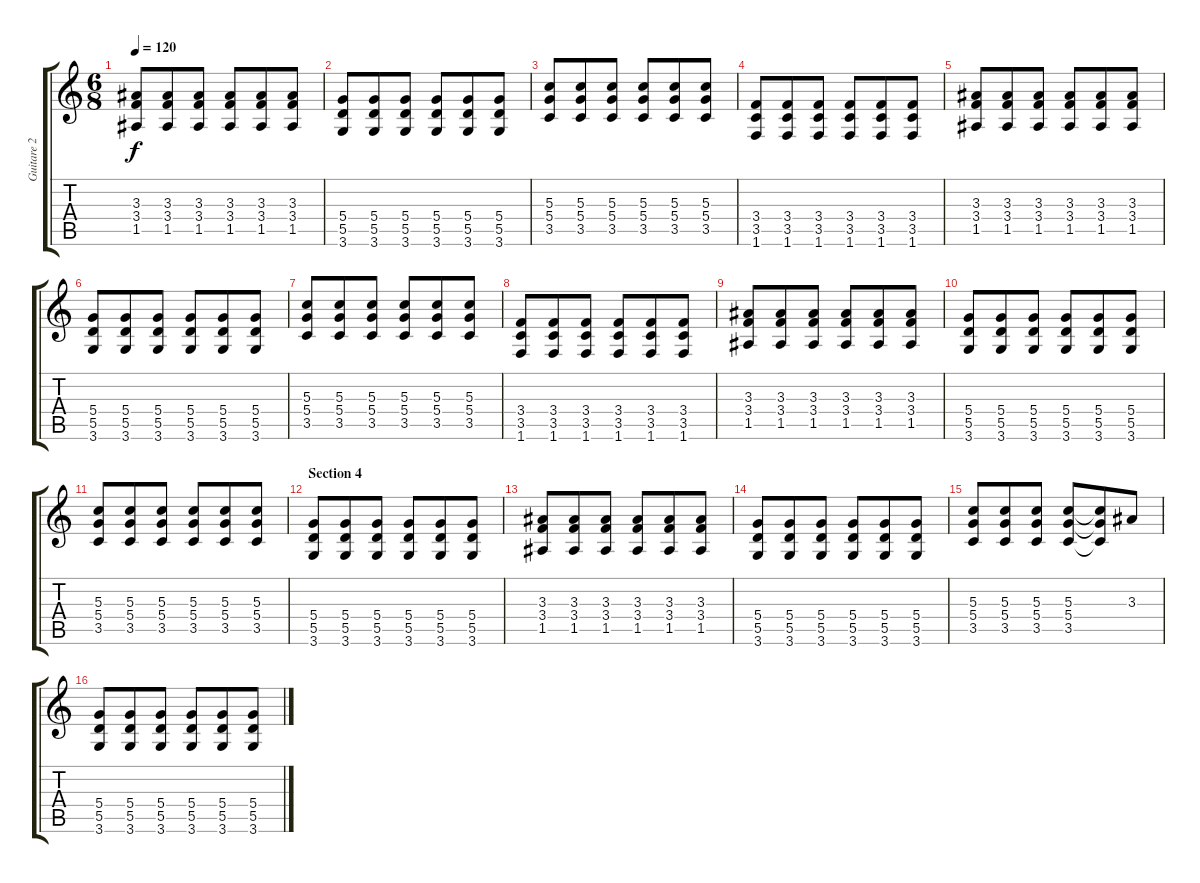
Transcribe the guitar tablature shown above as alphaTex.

\track ("Guitare 2" "Guitare 2") {instrument overdrivenguitar}
\staff {score tabs}
\tuning (E4 B3 G3 D3 A2 E2) {hide}
\ts (6 8)
\tempo 120
\clef g2
\ks c
(3.3 3.4 1.5).8{dy f} (3.3 3.4 1.5).8 (3.3 3.4 1.5).8 (3.3 3.4 1.5).8 (3.3 3.4 1.5).8 (3.3 3.4 1.5).8 |
(5.4 5.5 3.6).8 (5.4 5.5 3.6).8 (5.4 5.5 3.6).8 (5.4 5.5 3.6).8 (5.4 5.5 3.6).8 (5.4 5.5 3.6).8 |
(5.3 5.4 3.5).8 (5.3 5.4 3.5).8 (5.3 5.4 3.5).8 (5.3 5.4 3.5).8 (5.3 5.4 3.5).8 (5.3 5.4 3.5).8 |
(3.4 3.5 1.6).8 (3.4 3.5 1.6).8 (3.4 3.5 1.6).8 (3.4 3.5 1.6).8 (3.4 3.5 1.6).8 (3.4 3.5 1.6).8 |
(3.3 3.4 1.5).8 (3.3 3.4 1.5).8 (3.3 3.4 1.5).8 (3.3 3.4 1.5).8 (3.3 3.4 1.5).8 (3.3 3.4 1.5).8 |
(5.4 5.5 3.6).8 (5.4 5.5 3.6).8 (5.4 5.5 3.6).8 (5.4 5.5 3.6).8 (5.4 5.5 3.6).8 (5.4 5.5 3.6).8 |
(5.3 5.4 3.5).8 (5.3 5.4 3.5).8 (5.3 5.4 3.5).8 (5.3 5.4 3.5).8 (5.3 5.4 3.5).8 (5.3 5.4 3.5).8 |
(3.4 3.5 1.6).8 (3.4 3.5 1.6).8 (3.4 3.5 1.6).8 (3.4 3.5 1.6).8 (3.4 3.5 1.6).8 (3.4 3.5 1.6).8 |
(3.3 3.4 1.5).8 (3.3 3.4 1.5).8 (3.3 3.4 1.5).8 (3.3 3.4 1.5).8 (3.3 3.4 1.5).8 (3.3 3.4 1.5).8 |
(5.4 5.5 3.6).8 (5.4 5.5 3.6).8 (5.4 5.5 3.6).8 (5.4 5.5 3.6).8 (5.4 5.5 3.6).8 (5.4 5.5 3.6).8 |
(5.3 5.4 3.5).8 (5.3 5.4 3.5).8 (5.3 5.4 3.5).8 (5.3 5.4 3.5).8 (5.3 5.4 3.5).8 (5.3 5.4 3.5).8 |
\section ("" "Section 4")
(5.4 5.5 3.6).8 (5.4 5.5 3.6).8 (5.4 5.5 3.6).8 (5.4 5.5 3.6).8 (5.4 5.5 3.6).8 (5.4 5.5 3.6).8 |
(3.3 3.4 1.5).8 (3.3 3.4 1.5).8 (3.3 3.4 1.5).8 (3.3 3.4 1.5).8 (3.3 3.4 1.5).8 (3.3 3.4 1.5).8 |
(5.4 5.5 3.6).8 (5.4 5.5 3.6).8 (5.4 5.5 3.6).8 (5.4 5.5 3.6).8 (5.4 5.5 3.6).8 (5.4 5.5 3.6).8 |
(5.3 5.4 3.5).8 (5.3 5.4 3.5).8 (5.3 5.4 3.5).8 (5.3 5.4 3.5).8 (5.3{t} 5.4{t} 3.5{t}).8 3.3.8 |
(5.4 5.5 3.6).8 (5.4 5.5 3.6).8 (5.4 5.5 3.6).8 (5.4 5.5 3.6).8 (5.4 5.5 3.6).8 (5.4 5.5 3.6).8
